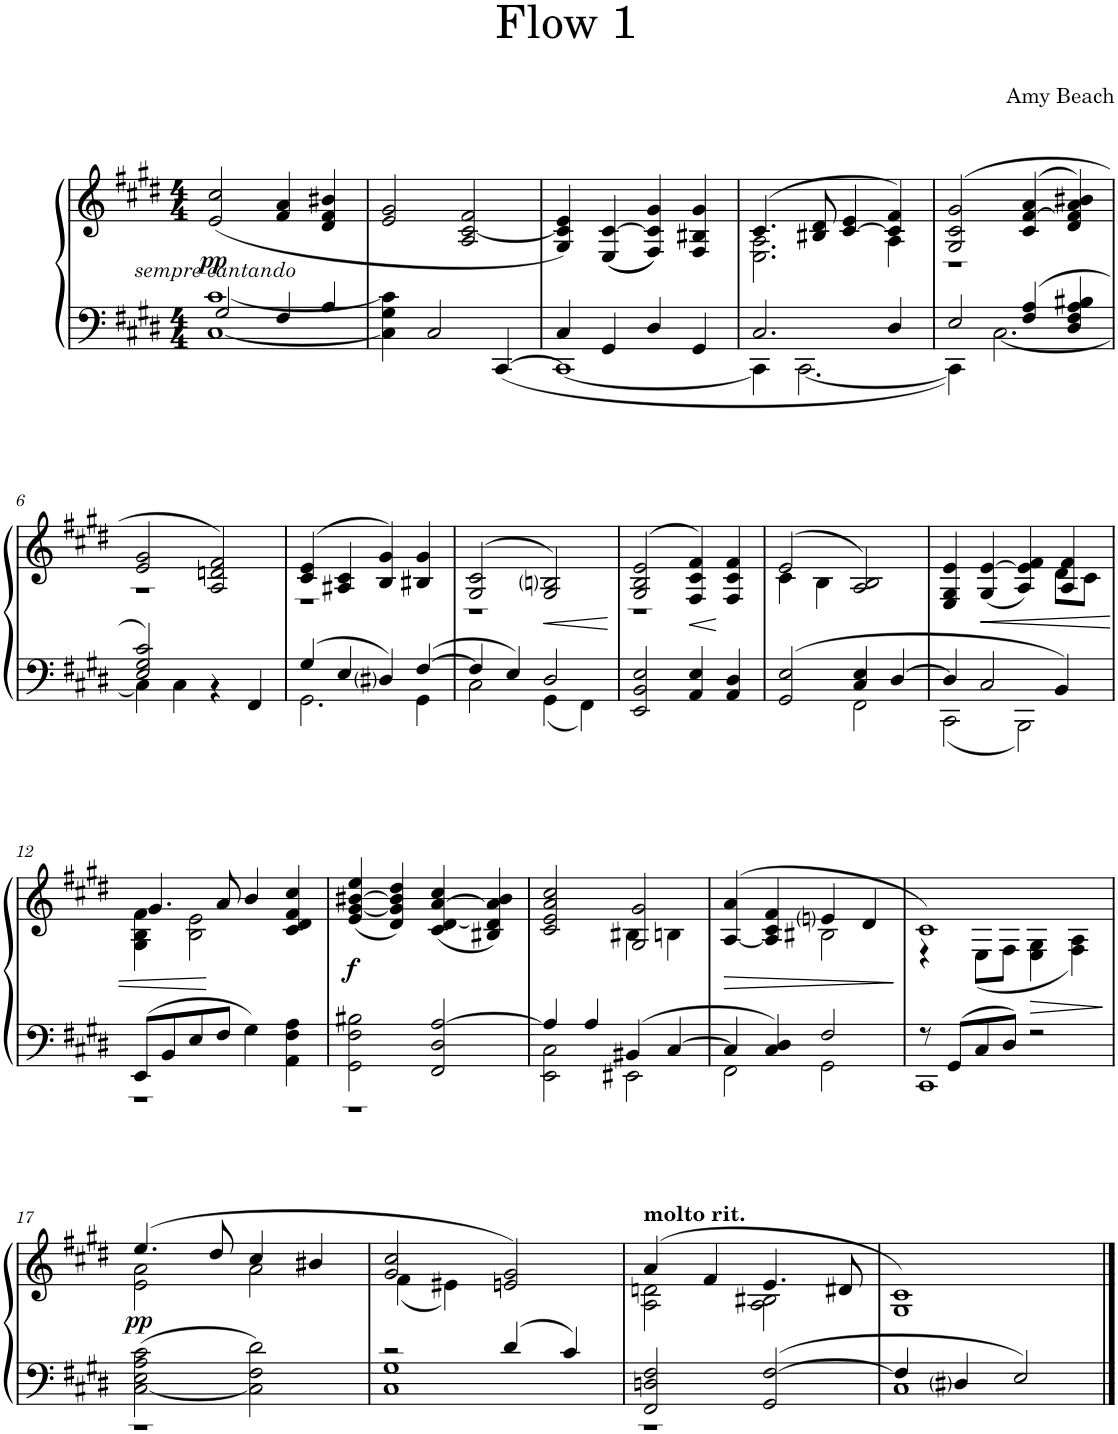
**kern	**kern	**dynam
*part1	*part1	*part1
*staff2	*staff1	*staff1/2
*I"Piano	*	*
*I'Pno	*	*
*clefF4	*clefG2	*
*k[f#c#g#d#]	*k[f#c#g#d#]	*
*c#:	*c#:	*
*M4/4	*M4/4	*
=1	=1	=1
*^	*	*
!	!	!	!LO:DY:b
!	!	!	!LO:DY:n=1:b
2G#/	[1C# [1c#	(2e/ 2cc#/	pp other-dynamics
4F#/	.	4f#/ 4a/	.
4A/	.	4d#/ 4f#/ 4b#X/	.
=2	=2	=2	=2
1ryy	4C#\] 4G#\ 4c#\]	2e/ 2g#/	.
.	2C#/	.	.
.	.	2A/ [2c#/ 2f#/	.
.	[4CC#/	.	.
=3	=3	=3	=3
4C#/	1CC#_	4G#/ 4c#/] 4e/)	.
4GG#/	.	((4E/ [4c#/	.
4D#/	.	4F#/ 4c#/] 4g#/))	.
4GG#/	.	4F#/ 4B#X/ 4g#/	.
=4	=4	=4	=4
*	*	*^	*
2.C#/	4CC#\]	(4.c#/	2.E\ 2.A\	.
.	[2.CC#\	.	.	.
.	.	8B#X/ 8d#/	.	.
.	.	[4c#/ 4e/	.	.
4D#/	.	4c#/] 4f#/)	4A\	.
=5	=5	=5	=5	=5
2E/	4CC#\]	(2G#/ 2c#/ 2g#/	1r	.
.	[2.C#\	.	.	.
4F#/ 4A/	.	(4c#/ [4f#/ 4a/	.	.
4D#/ 4F#/ 4A/ 4B#X/	.	4d#/ 4f#/] 4a/ 4b#X/)	.	.
!!LO:LB:g=z	!!
=6	=6	=6	=6	=6
2E/ 2G#/ 2c#/	4C#\]	2e/ 2g#/	1r	.
.	4C#\	.	.	.
2ryy	4r	2A/ 2dn/ 2f#/)	.	.
.	4FF#/	.	.	.
=7	=7	=7	=7	=7
4G#/	2.GG#\	(4c#/ 4e/	1r	.
4E/	.	4A#X/ 4c#/	.	.
4D#i/	.	4B/ 4g#/)	.	.
[4F#/	4GG#\	4B#X/ 4g#/	.	.
=8	=8	=8	=8	=8
4F#/]	2C#\	(2G#/ 2c#/	1r	.
4E/	.	.	.	.
!	!	!	!	!LO:HP:b
2D#/	4GG#\	2G#/ 2Bni/)	.	<
.	4FF#\	.	.	.
*v	*v	*	*	*
*	*v	*v	*
.	.	[
=9	=9	=9
*	*^	*
2EE/ 2BB/ 2E/	(2G#/ 2B/ 2e/	1r	.
!	!	!	!LO:HP:b
4AA/ 4E/	4F#/ 4c#/ 4f#/)	.	<
4AA/ 4D#/	4F#/ 4c#/ 4f#/	.	[
=10	=10	=10	=10
*^	*	*	*
2GG#/ 2E/	2ryy	(2e/	4c#\	.
.	.	.	4B\	.
4C#/ 4E/	2FF#\	2A/ 2B/)	2ryy	.
[4D#/	.	.	.	.
=11	=11	=11	=11	=11
4D#/]	2CC#\	4E/ 4G#/ 4e/	2.ryy	.
!	!	!	!	!LO:HP:b
2C#/	.	(4G#/ [4e/	.	<
.	2BBB\	4A/ 4e/] 4f#/)	.	.
4BB/	.	4A/ 4f#/	8d#\L	.
.	.	.	8c#\J	.
!!LO:LB:g=z	!!
=12	=12	=12	=12	=12
8EE/L	1r	4.g#/	4G#\ 4B\ 4f#\	.
8BB/	.	.	.	.
8E/	.	.	2B\ 2e\	.
8F#/J	.	8a/	.	[
4G#\	.	4b/	.	.
4AA\ 4F#\ 4A\	.	4c#/ 4d#/ 4f#/ 4cc#/	4ryy	.
=13	=13	=13	=13	=13
!	!	!	!	!LO:DY:b
*	*	*v	*v	*
2GG#\ 2F#\ 2B#X\	1r	(4e/ [4g#/ [4b#X/ 4ee/	f
.	.	4d#/ 4g#/] 4b#/] 4dd#/)	.
2FF#/ 2D#/ [2A/	.	(4c#/ [4d#/ [4a/ 4cc#/	.
.	.	4B#X/ 4d#/] 4a/] 4b#/)	.
=14	=14	=14	=14
*	*	*^	*
4A/]	2EE\ 2C#\	2c#/ 2e/ 2a/ 2cc#/	2ryy	.
4A/	.	.	.	.
4BB#X/	2EE#X\	2G#/ 2g#/	4B#X\	.
[4C#/	.	.	4Bn\	.
=15	=15	=15	=15	=15
!	!	!	!	!LO:HP:b
4C#/]	2FF#\	([4A/ 4a/	2ryy	>
4C#/ 4D#/	.	4A/] 4c#/ 4f#/	.	.
2F#/	2GG#\	4eni/	2B#X\	.
.	.	4d#/	.	.
*v	*v	*	*	*
*	*v	*v	*
.	.	]
=16	=16	=16
*^	*^	*
8r	1CC#	1c#)	4r	.
8GG#/L	.	.	.	.
8C#/	.	.	(8E\L	.
8D#/J	.	.	8F#\J	.
2r	.	.	4E\ 4G#\	.
.	.	.	4F#\ 4A\)	.
!!LO:LB:g=z	!!
=17	=17	=17	=17	=17
!	!	!	!	!LO:DY:b
[2C#\ 2E\ 2A\ 2c#\	1r	(4.ee/	2e\ 2a\	pp
.	.	8dd#/	.	.
2C#\] 2F#\ 2d#\	.	4cc#/	2a\	.
.	.	4b#X/	.	.
=18	=18	=18	=18	=18
2r	1C# 1G#	2g#/ 2cc#/	(4f#\	.
.	.	.	4e#X\)	.
4d#/	.	2en/ 2g#/)	2ryy	.
4c#/	.	.	.	.
=19	=19	=19	=19	=19
!	!	!LO:TX:a:B:t=molto rit.	!	!
2FF#/ 2Dn/ 2F#/	1r	(4a/	2A\ 2dn\	.
.	.	4f#/	.	.
2GG#/ [2F#/	.	4.e/	2A\ 2B#X\	.
.	.	8d#X/	.	.
*	*	*v	*v	*
=20	=20	=20	=20
4F#/]	1C#	1G# 1c#)	.
4D#i/	.	.	.
2E/	.	.	.
*v	*v	*	*
==	==	==
*-	*-	*-
